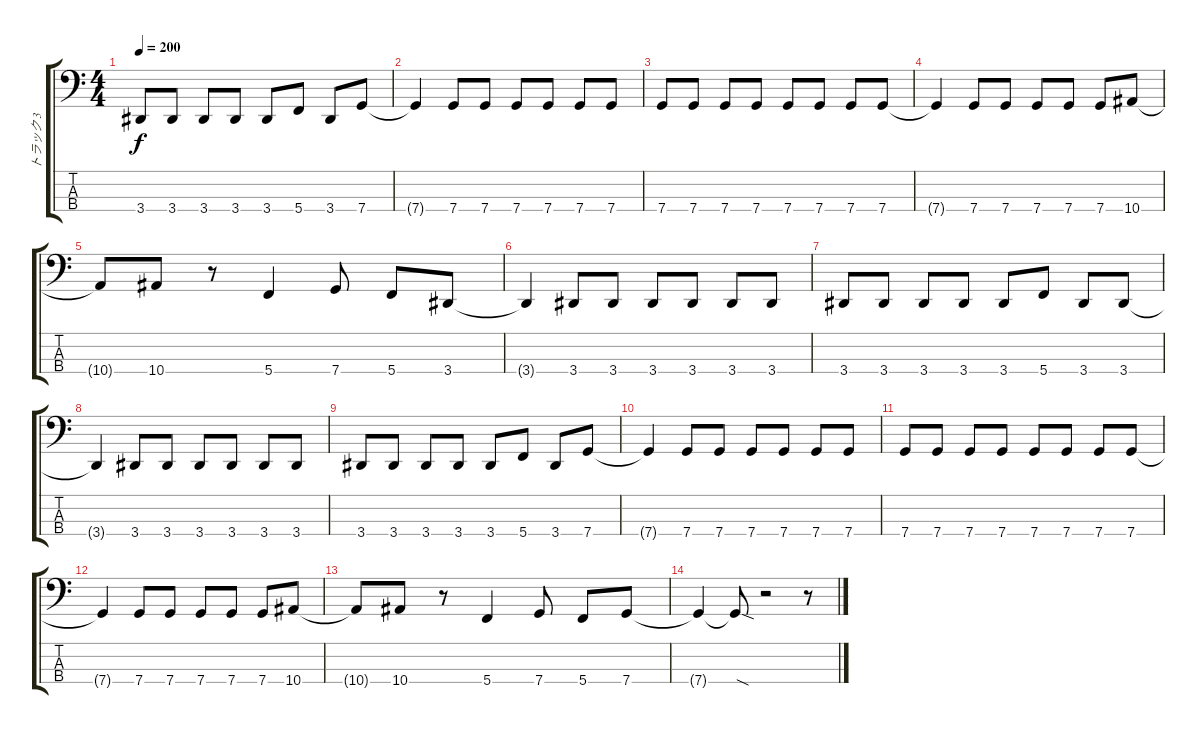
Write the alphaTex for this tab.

\track ("トラック 3" "トラック 3") {instrument electricbasspick}
\staff {score tabs}
\tuning (F2 C2 G1 C1) {hide}
\ts (4 4)
\tempo 200
\clef f4
\ks c
3.4.8{dy f} 3.4.8 3.4.8 3.4.8 3.4.8 5.4.8 3.4.8 7.4.8 |
7.4{t}.4 7.4.8 7.4.8 7.4.8 7.4.8 7.4.8 7.4.8 |
7.4.8 7.4.8 7.4.8 7.4.8 7.4.8 7.4.8 7.4.8 7.4.8 |
7.4{t}.4 7.4.8 7.4.8 7.4.8 7.4.8 7.4.8 10.4.8 |
10.4{t}.8 10.4.8 r.8 5.4.4 7.4.8 5.4.8 3.4.8 |
3.4{t}.4 3.4.8 3.4.8 3.4.8 3.4.8 3.4.8 3.4.8 |
3.4.8 3.4.8 3.4.8 3.4.8 3.4.8 5.4.8 3.4.8 3.4.8 |
3.4{t}.4 3.4.8 3.4.8 3.4.8 3.4.8 3.4.8 3.4.8 |
3.4.8 3.4.8 3.4.8 3.4.8 3.4.8 5.4.8 3.4.8 7.4.8 |
7.4{t}.4 7.4.8 7.4.8 7.4.8 7.4.8 7.4.8 7.4.8 |
7.4.8 7.4.8 7.4.8 7.4.8 7.4.8 7.4.8 7.4.8 7.4.8 |
7.4{t}.4 7.4.8 7.4.8 7.4.8 7.4.8 7.4.8 10.4.8 |
10.4{t}.8 10.4.8 r.8 5.4.4 7.4.8 5.4.8 7.4.8 |
7.4{t}.4 7.4{sod t}.8 r.2 r.8
